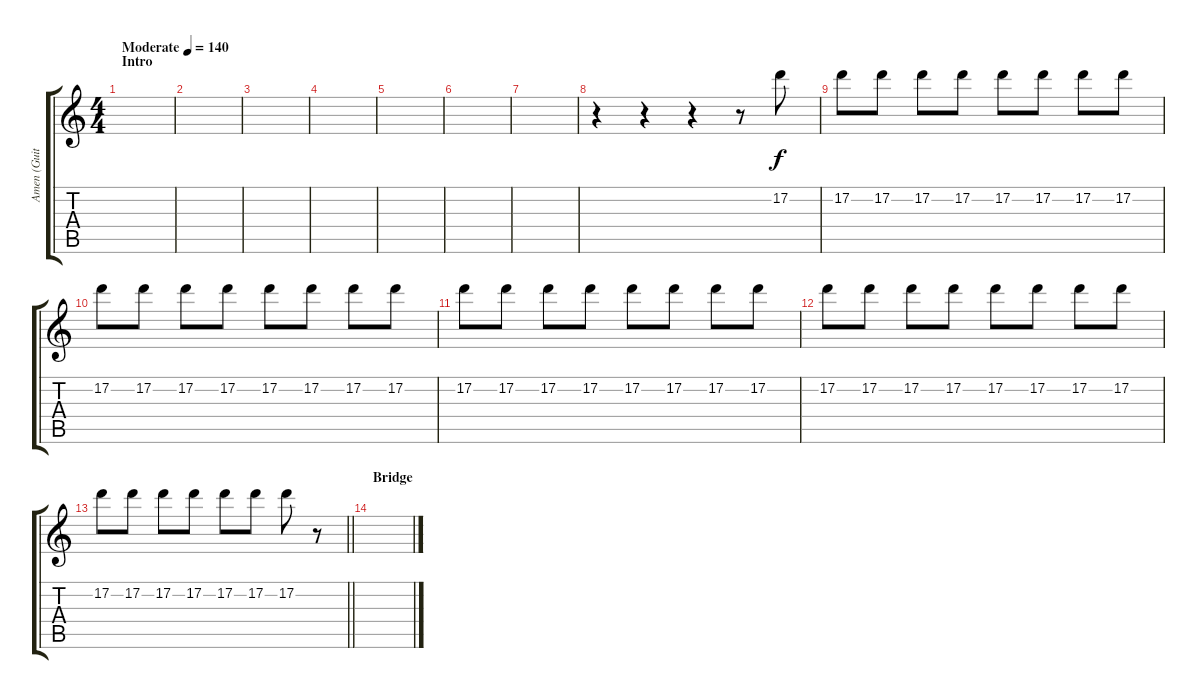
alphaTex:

\track ("Amen (Guitar Studio 2)" "Amen (Guit") {instrument distortionguitar}
\staff {score tabs}
\tuning (D4 A3 F3 C3 G2 D2) {hide}
\ts (4 4)
\section ("" "Intro")
\tempo (140 "Moderate")
\clef g2
\ks c
|
|
|
|
|
|
|
r.4 r.4 r.4 r.8 17.2.8 |
17.2.8 17.2.8 17.2.8 17.2.8 17.2.8 17.2.8 17.2.8 17.2.8 |
17.2.8 17.2.8 17.2.8 17.2.8 17.2.8 17.2.8 17.2.8 17.2.8 |
17.2.8 17.2.8 17.2.8 17.2.8 17.2.8 17.2.8 17.2.8 17.2.8 |
17.2.8 17.2.8 17.2.8 17.2.8 17.2.8 17.2.8 17.2.8 17.2.8 |
\barLineRight lightlight
17.2.8 17.2.8 17.2.8 17.2.8 17.2.8 17.2.8 17.2.8 r.8 |
\section ("" "Bridge")
